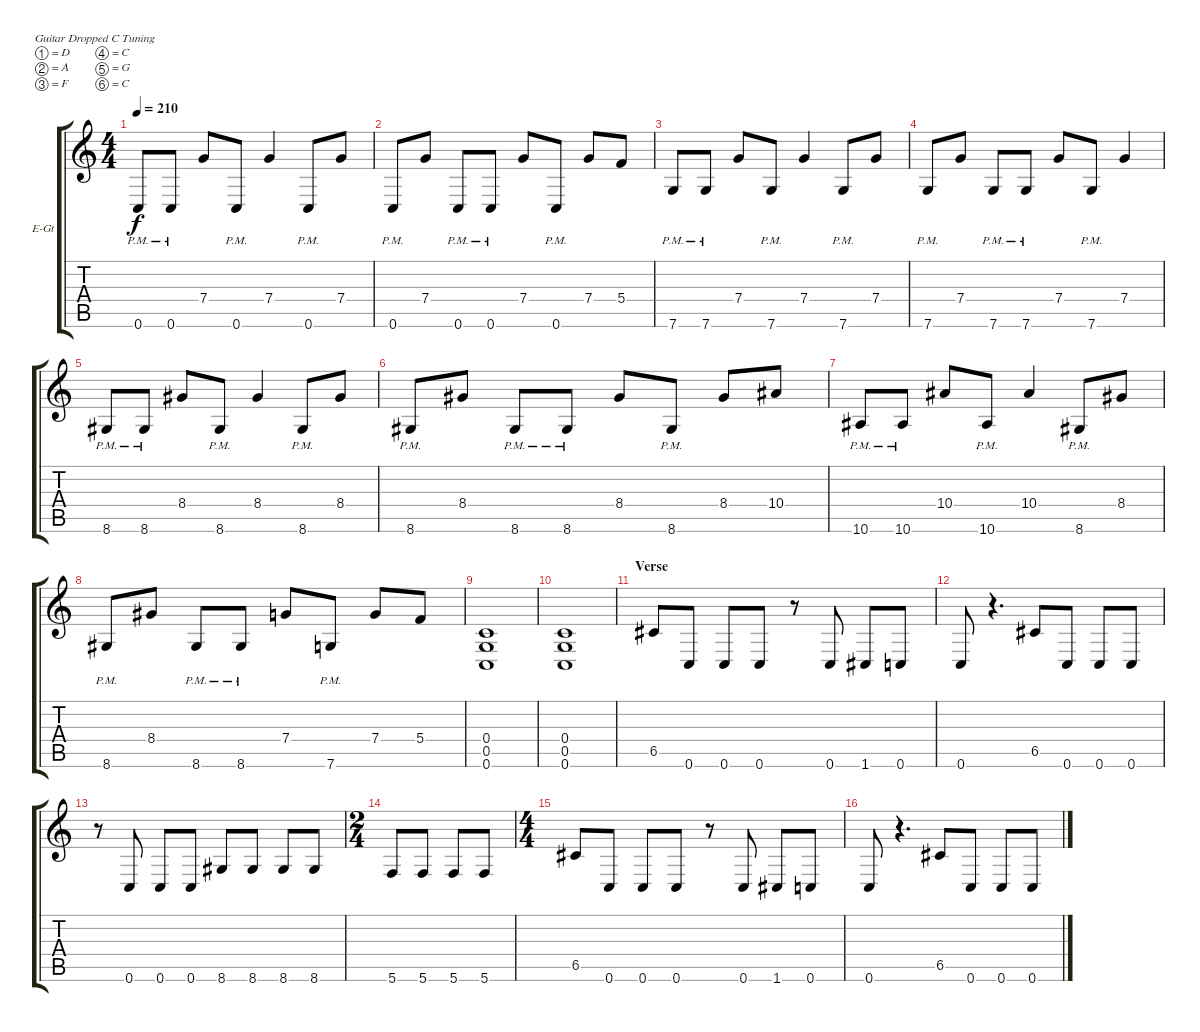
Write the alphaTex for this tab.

\defaultSystemsLayout 4
\bracketExtendMode groupsimilarinstruments
\firstSystemTrackNameOrientation horizontal
\otherSystemsTrackNameOrientation horizontal
\track ("Guitar 1" "E-Gt") {instrument distortionguitar}
\staff {score tabs}
\tuning (D4 A3 F3 C3 G2 C2)
\ts (4 4)
\tempo 210
\clef g2
\ks c
0.6{pm}.8{dy f} 0.6{pm}.8 7.4.8 0.6{pm}.8 7.4.4 0.6{pm}.8 7.4.8 |
0.6{pm}.8 7.4.8 0.6{pm}.8 0.6{pm}.8 7.4.8 0.6{pm}.8 7.4.8 5.4.8 |
7.6{pm}.8 7.6{pm}.8 7.4.8 7.6{pm}.8 7.4.4 7.6{pm}.8 7.4.8 |
7.6{pm}.8 7.4.8 7.6{pm}.8 7.6{pm}.8 7.4.8 7.6{pm}.8 7.4.4 |
8.6{pm}.8 8.6{pm}.8 8.4.8 8.6{pm}.8 8.4.4 8.6{pm}.8 8.4.8 |
8.6{pm}.8 8.4.8 8.6{pm}.8 8.6{pm}.8 8.4.8 8.6{pm}.8 8.4.8 10.4.8 |
10.6{pm}.8 10.6{pm}.8 10.4.8 10.6{pm}.8 10.4.4 8.6{pm}.8 8.4.8 |
8.6{pm}.8 8.4.8 8.6{pm}.8 8.6{pm}.8 7.4.8 7.6{pm}.8 7.4.8 5.4.8 |
(0.6 0.5 0.4).1 |
(0.6 0.5 0.4).1 |
\section ("" "Verse")
6.5.8 0.6.8 0.6.8 0.6.8 r.8 0.6.8 1.6.8 0.6.8 |
0.6.8 r.4{d} 6.5.8 0.6.8 0.6.8 0.6.8 |
r.8 0.6.8 0.6.8 0.6.8 8.6.8 8.6.8 8.6.8 8.6.8 |
\ts (2 4)
5.6.8 5.6.8 5.6.8 5.6.8 |
\ts (4 4)
6.5.8 0.6.8 0.6.8 0.6.8 r.8 0.6.8 1.6.8 0.6.8 |
0.6.8 r.4{d} 6.5.8 0.6.8 0.6.8 0.6.8
